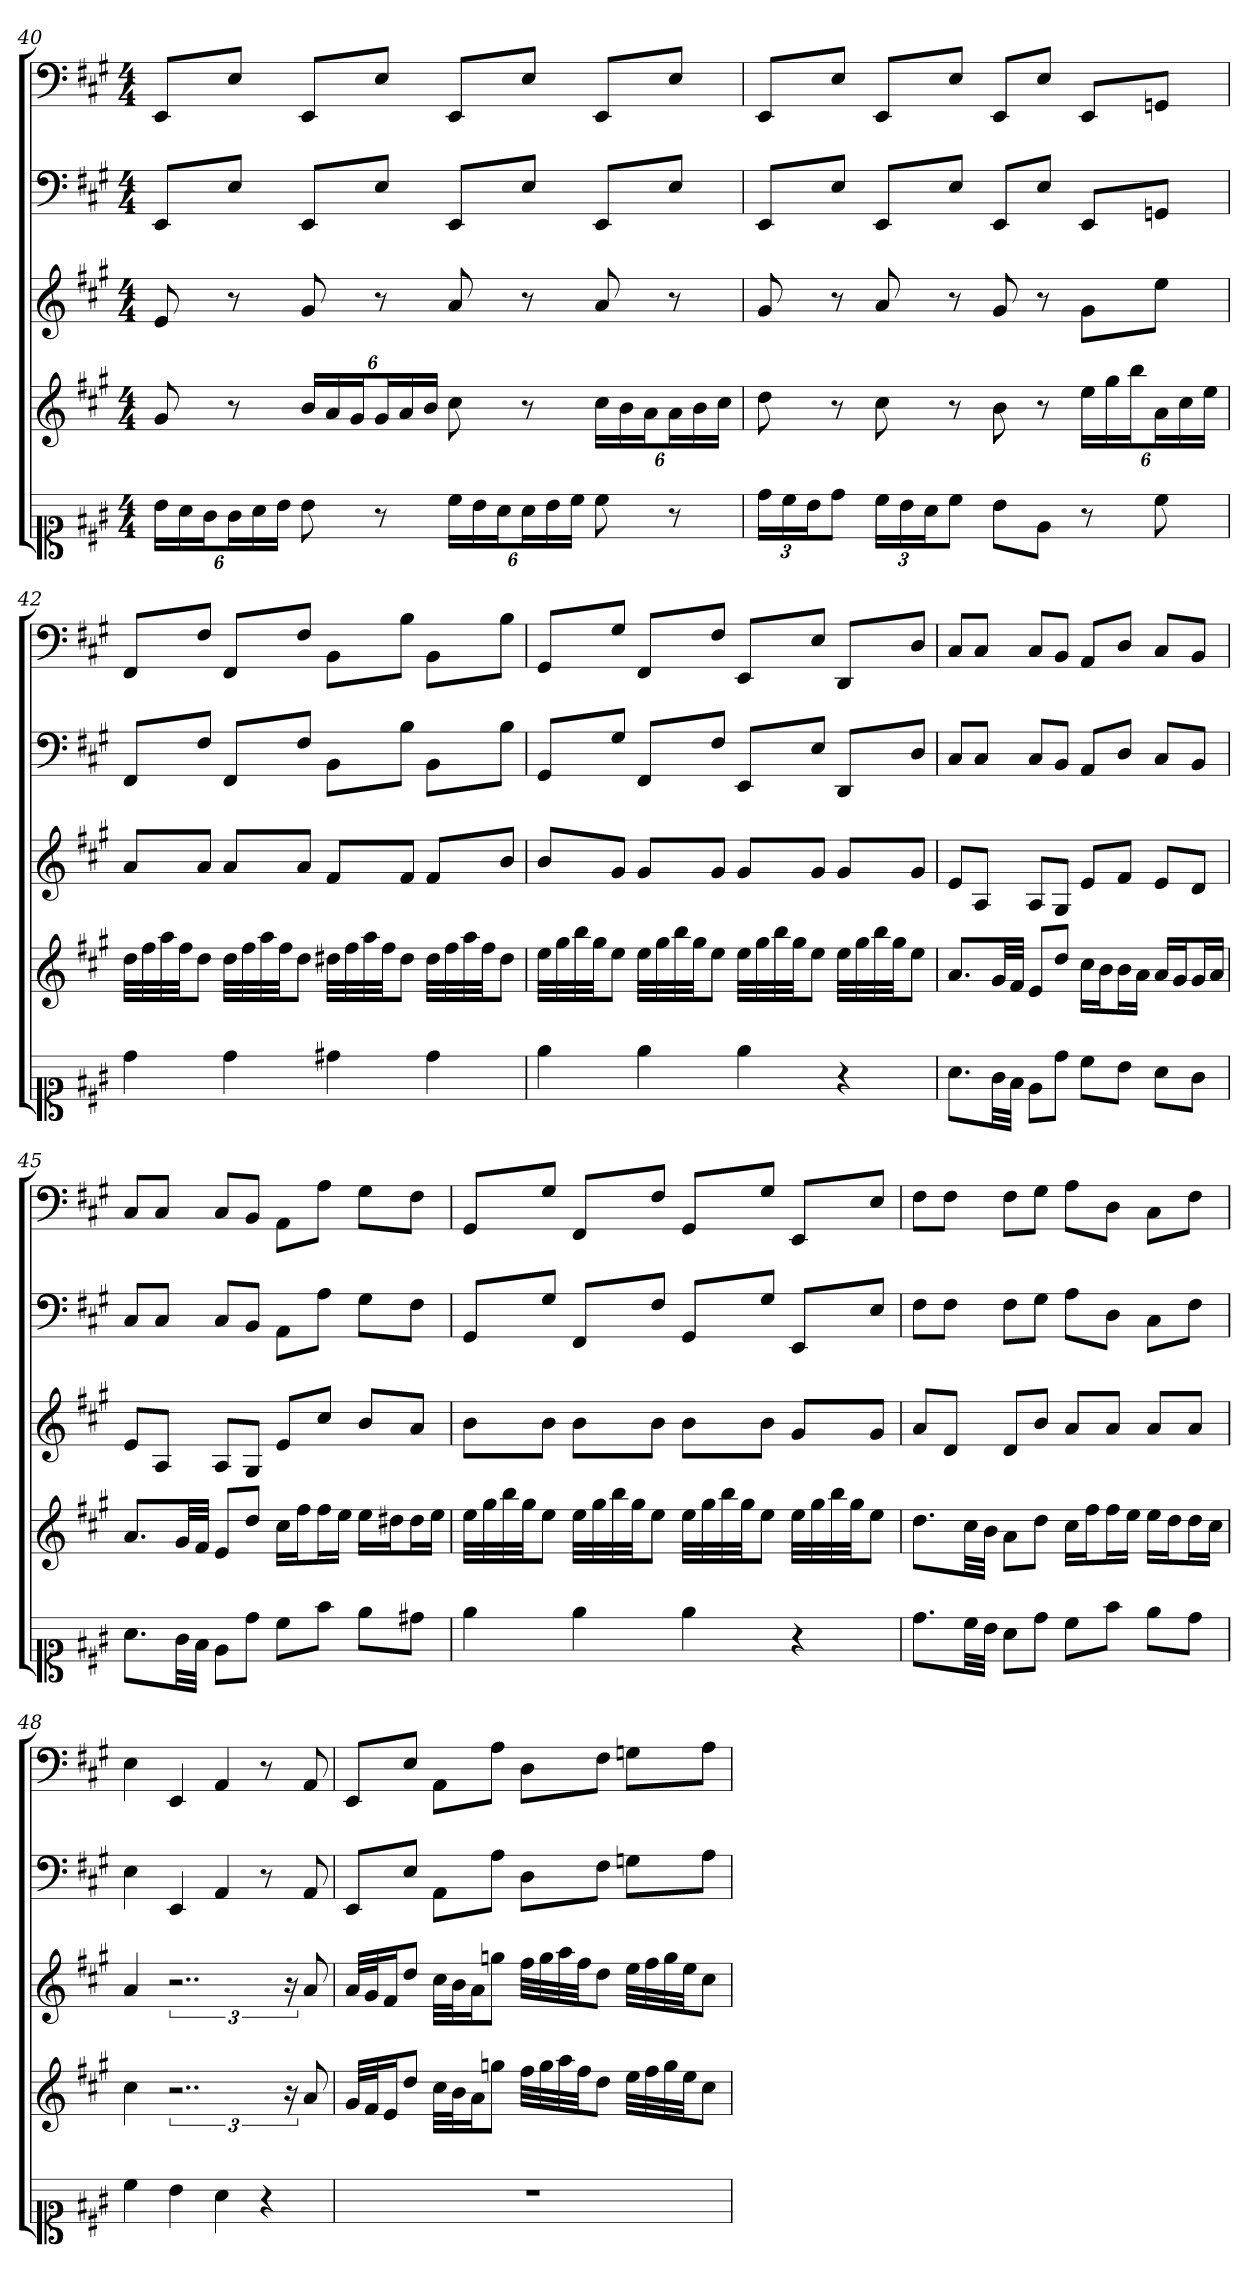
**kern	**kern	**kern	**kern	**kern
*part5	*part4	*part3	*part2	*part1
*staff5	*staff4	*staff3	*staff2	*staff1
*clefC1	*	*	*clefF4	*clefF4
*k[f#c#g#]	*k[f#c#g#]	*k[f#c#g#]	*k[f#c#g#]	*k[f#c#g#]
*A:	*A:	*A:	*A:	*A:
*M4/4	*M4/4	*M4/4	*M4/4	*M4/4
=40	=40	=40	=40	=40
24b\LL	8g#	8e	8EE/L	8EE/L
24a\	.	.	.	.
24g#\J	.	.	.	.
24g#\L	8r	8r	8E/J	8E/J
24a\	.	.	.	.
24b\JJ	.	.	.	.
8b	24bLL	8g#	8EE/L	8EE/L
.	24a	.	.	.
.	24g#J	.	.	.
8r	24g#L	8r	8E/J	8E/J
.	24a	.	.	.
.	24bJJ	.	.	.
24cc#\LL	8cc#	8a	8EE/L	8EE/L
24b\	.	.	.	.
24a\J	.	.	.	.
24a\L	8r	8r	8E/J	8E/J
24b\	.	.	.	.
24cc#\JJ	.	.	.	.
8cc#	24cc#LL	8a	8EE/L	8EE/L
.	24b	.	.	.
.	24aJ	.	.	.
8r	24aL	8r	8E/J	8E/J
.	24b	.	.	.
.	24cc#JJ	.	.	.
=41	=41	=41	=41	=41
24dd\LL	8dd	8g#	8EE/L	8EE/L
24cc#\	.	.	.	.
24b\J	.	.	.	.
8dd\J	8r	8r	8E/J	8E/J
24cc#\LL	8cc#	8a	8EE/L	8EE/L
24b\	.	.	.	.
24a\J	.	.	.	.
8cc#\J	8r	8r	8E/J	8E/J
8b\L	8b	8g#	8EE/L	8EE/L
8e\J	8r	8r	8E/J	8E/J
8r	24eeLL	8g#L	8EE/L	8EE/L
.	24gg#	.	.	.
.	24bbJ	.	.	.
8cc#	24aL	8eeJ	8GGn/J	8GGn/J
.	24cc#	.	.	.
.	24eeJJ	.	.	.
=42	=42	=42	=42	=42
4dd	32ddLLL	8aL	8FF#/L	8FF#/L
.	32ff#	.	.	.
.	32aa	.	.	.
.	32ff#JJ	.	.	.
.	8ddJ	8aJ	8F#/J	8F#/J
4dd	32ddLLL	8aL	8FF#/L	8FF#/L
.	32ff#	.	.	.
.	32aa	.	.	.
.	32ff#JJ	.	.	.
.	8ddJ	8aJ	8F#/J	8F#/J
4dd#X	32dd#XLLL	8f#L	8BB\L	8BB\L
.	32ff#	.	.	.
.	32aa	.	.	.
.	32ff#JJ	.	.	.
.	8dd#J	8f#J	8B\J	8B\J
4dd#	32dd#LLL	8f#L	8BB\L	8BB\L
.	32ff#	.	.	.
.	32aa	.	.	.
.	32ff#JJ	.	.	.
.	8dd#J	8bJ	8B\J	8B\J
=43	=43	=43	=43	=43
4ee	32eeLLL	8bL	8GG#/L	8GG#/L
.	32gg#	.	.	.
.	32bb	.	.	.
.	32gg#JJ	.	.	.
.	8eeJ	8g#J	8G#/J	8G#/J
4ee	32eeLLL	8g#L	8FF#/L	8FF#/L
.	32gg#	.	.	.
.	32bb	.	.	.
.	32gg#JJ	.	.	.
.	8eeJ	8g#J	8F#/J	8F#/J
4ee	32eeLLL	8g#L	8EE/L	8EE/L
.	32gg#	.	.	.
.	32bb	.	.	.
.	32gg#JJ	.	.	.
.	8eeJ	8g#J	8E/J	8E/J
4r	32eeLLL	8g#L	8DD/L	8DD/L
.	32gg#	.	.	.
.	32bb	.	.	.
.	32gg#JJ	.	.	.
.	8eeJ	8g#J	8D/J	8D/J
=44	=44	=44	=44	=44
8.a\L	8.aL	8eL	8C#/L	8C#/L
.	.	8AJ	8C#/J	8C#/J
32g#\LL	32g#LL	.	.	.
32f#\JJJ	32f#JJJ	.	.	.
8e\L	8eL	8AL	8C#/L	8C#/L
8dd\J	8ddJ	8G#J	8BB/J	8BB/J
8cc#\L	16cc#LL	8eL	8AA/L	8AA/L
.	16bJ	.	.	.
8b\J	16bL	8f#J	8D/J	8D/J
.	16aJJ	.	.	.
8a\L	16aLL	8eL	8C#/L	8C#/L
.	16g#J	.	.	.
8g#\J	16g#L	8dJ	8BB/J	8BB/J
.	16aJJ	.	.	.
=45	=45	=45	=45	=45
8.a\L	8.aL	8eL	8C#/L	8C#/L
.	.	8AJ	8C#/J	8C#/J
32g#\LL	32g#LL	.	.	.
32f#\JJJ	32f#JJJ	.	.	.
8e\L	8eL	8AL	8C#/L	8C#/L
8dd\J	8ddJ	8G#J	8BB/J	8BB/J
8cc#\L	16cc#LL	8eL	8AA\L	8AA\L
.	16ff#J	.	.	.
8ff#\J	16ff#L	8cc#J	8A\J	8A\J
.	16eeJJ	.	.	.
8ee\L	16eeLL	8bL	8G#\L	8G#\L
.	16dd#XJ	.	.	.
8dd#X\J	16dd#L	8aJ	8F#\J	8F#\J
.	16eeJJ	.	.	.
=46	=46	=46	=46	=46
4ee	32eeLLL	8bL	8GG#/L	8GG#/L
.	32gg#	.	.	.
.	32bb	.	.	.
.	32gg#JJ	.	.	.
.	8eeJ	8bJ	8G#/J	8G#/J
4ee	32eeLLL	8bL	8FF#/L	8FF#/L
.	32gg#	.	.	.
.	32bb	.	.	.
.	32gg#JJ	.	.	.
.	8eeJ	8bJ	8F#/J	8F#/J
4ee	32eeLLL	8bL	8GG#/L	8GG#/L
.	32gg#	.	.	.
.	32bb	.	.	.
.	32gg#JJ	.	.	.
.	8eeJ	8bJ	8G#/J	8G#/J
4r	32eeLLL	8g#L	8EE/L	8EE/L
.	32gg#	.	.	.
.	32bb	.	.	.
.	32gg#JJ	.	.	.
.	8eeJ	8g#J	8E/J	8E/J
=47	=47	=47	=47	=47
8.dd\L	8.ddL	8aL	8F#\L	8F#\L
.	.	8dJ	8F#\J	8F#\J
32cc#\LL	32cc#LL	.	.	.
32b\JJJ	32bJJJ	.	.	.
8a\L	8aL	8dL	8F#\L	8F#\L
8dd\J	8ddJ	8bJ	8G#\J	8G#\J
8cc#\L	16cc#LL	8aL	8A\L	8A\L
.	16ff#J	.	.	.
8ff#\J	16ff#L	8aJ	8D\J	8D\J
.	16eeJJ	.	.	.
8ee\L	16eeLL	8aL	8C#\L	8C#\L
.	16ddJ	.	.	.
8dd\J	16ddL	8aJ	8F#\J	8F#\J
.	16cc#JJ	.	.	.
=48	=48	=48	=48	=48
4cc#	4cc#	4a	4E	4E
4b	3..r	3..r	4EE	4EE
4a	.	.	4AA	4AA
4r	.	.	8r	8r
.	24r	24r	.	.
.	8a	8a	8AA	8AA
=49	=49	=49	=49	=49
1r	32g#LLL	32aLLL	8EE/L	8EE/L
.	32f#J	32g#J	.	.
.	16eJ	16f#J	.	.
.	8ddJ	8ddJ	8E/J	8E/J
.	32cc#LLL	32cc#LLL	8AA\L	8AA\L
.	32bJ	32bJ	.	.
.	16aJ	16aJ	.	.
.	8ggnJ	8ggnJ	8A\J	8A\J
.	32ff#LLL	32ff#LLL	8D\L	8D\L
.	32gg	32gg	.	.
.	32aa	32aa	.	.
.	32ff#JJ	32ff#JJ	.	.
.	8ddJ	8ddJ	8F#\J	8F#\J
.	32eeLLL	32eeLLL	8Gn\L	8Gn\L
.	32ff#	32ff#	.	.
.	32gg	32gg	.	.
.	32eeJJ	32eeJJ	.	.
.	8cc#J	8cc#J	8A\J	8A\J
=	=	=	=	=
*-	*-	*-	*-	*-
